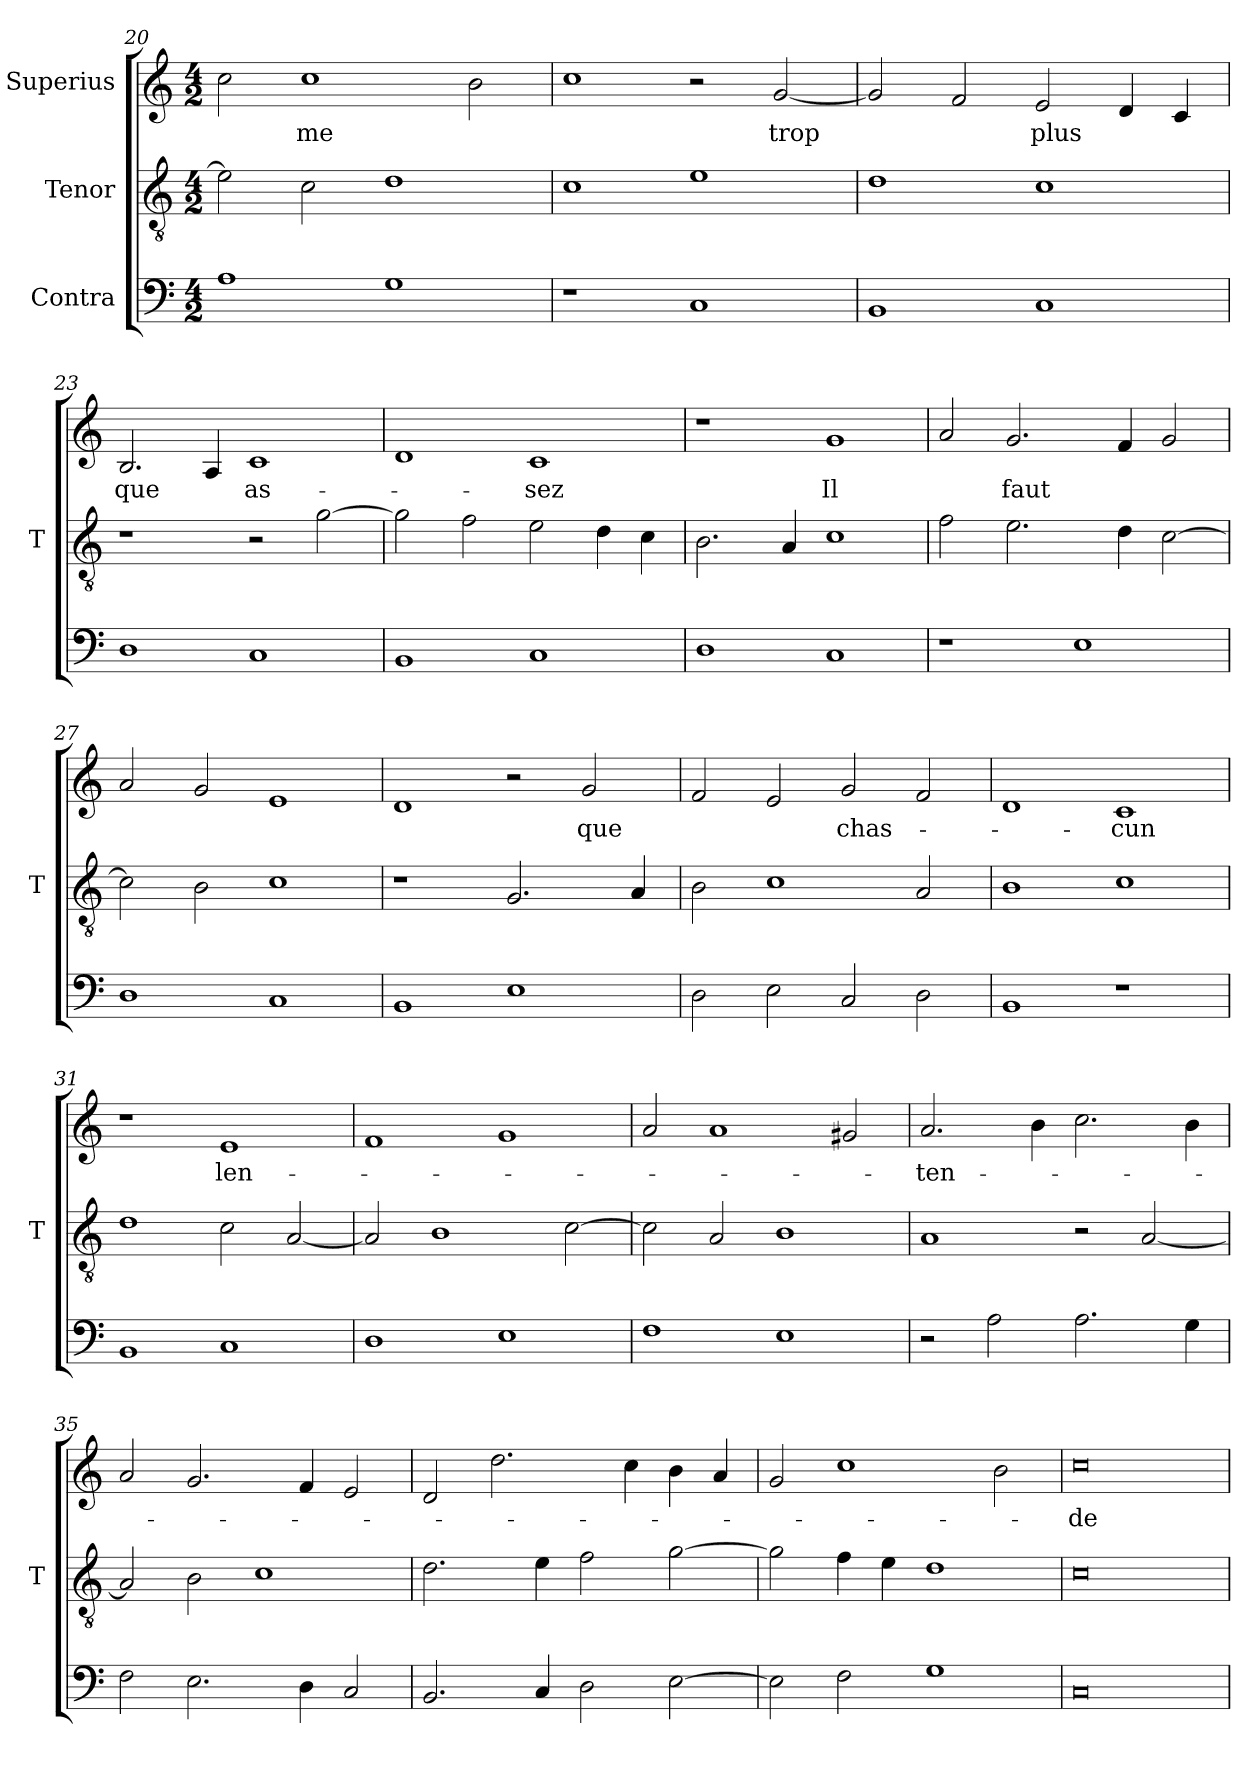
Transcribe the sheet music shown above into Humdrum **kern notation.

**kern	**kern	**kern	**text
*part3	*part2	*part1	*part1
*staff3	*staff2	*staff1	*staff1
*I"Contra	*I"Tenor	*I"Superius	*
*	*I'T	*	*
*clefF4	*clefGv2	*clefG2	*
*M4/2	*M4/2	*M4/2	*
=20	=20	=20	=20
1A	2e]	2cc	.
.	2c	1cc	-me
1G	1d	.	.
.	.	2b	.
=21	=21	=21	=21
1r	1c	1cc	.
1C	1e	2r	.
.	.	[2g	-trop
=22	=22	=22	=22
1BB	1d	2g]	.
.	.	2f	.
1C	1c	2e	-plus
.	.	4d	.
.	.	4c	.
=23	=23	=23	=23
1D	1r	2.B	-que
.	.	4A	.
1C	2r	1c	as-
.	[2g	.	.
=24	=24	=24	=24
1BB	2g]	1d	.
.	2f	.	.
1C	2e	1c	-sez
.	4d	.	.
.	4c	.	.
=25	=25	=25	=25
1D	2.B	1r	.
.	4A	.	.
1C	1c	1g	-Il
=26	=26	=26	=26
1r	2f	2a	.
.	2.e	2.g	-faut
1E	.	.	.
.	4d	4f	.
.	[2c	2g	.
=27	=27	=27	=27
1D	2c]	2a	.
.	2B	2g	.
1C	1c	1e	.
=28	=28	=28	=28
1BB	1r	1d	.
1E	2.G	2r	.
.	.	2g	-que
.	4A	.	.
=29	=29	=29	=29
2D	2B	2f	.
2E	1c	2e	.
2C	.	2g	chas-
2D	2A	2f	.
=30	=30	=30	=30
1BB	1B	1d	.
1r	1c	1c	-cun
=31	=31	=31	=31
1BB	1d	1r	.
1C	2c	1e	len-
.	[2A	.	.
=32	=32	=32	=32
1D	2A]	1f	.
.	1B	.	.
1E	.	1g	.
.	[2c	.	.
=33	=33	=33	=33
1F	2c]	2a	.
.	2A	1a	.
1E	1B	.	.
.	.	2g#X	.
=34	=34	=34	=34
2r	1A	2.a	-ten-
2A	.	.	.
.	.	4b	.
2.A	2r	2.cc	.
.	[2A	.	.
4G	.	4b	.
=35	=35	=35	=35
2F	2A]	2a	.
2.E	2B	2.g	.
.	1c	.	.
4D	.	4f	.
2C	.	2e	.
=36	=36	=36	=36
2.BB	2.d	2d	.
.	.	2.dd	.
4C	4e	.	.
2D	2f	.	.
.	.	4cc	.
[2E	[2g	4b	.
.	.	4a	.
=37	=37	=37	=37
2E]	2g]	2g	.
2F	4f	1cc	.
.	4e	.	.
1G	1d	.	.
.	.	2b	.
=38	=38	=38	=38
0C	0c	0cc	-de
=	=	=	=
*-	*-	*-	*-
